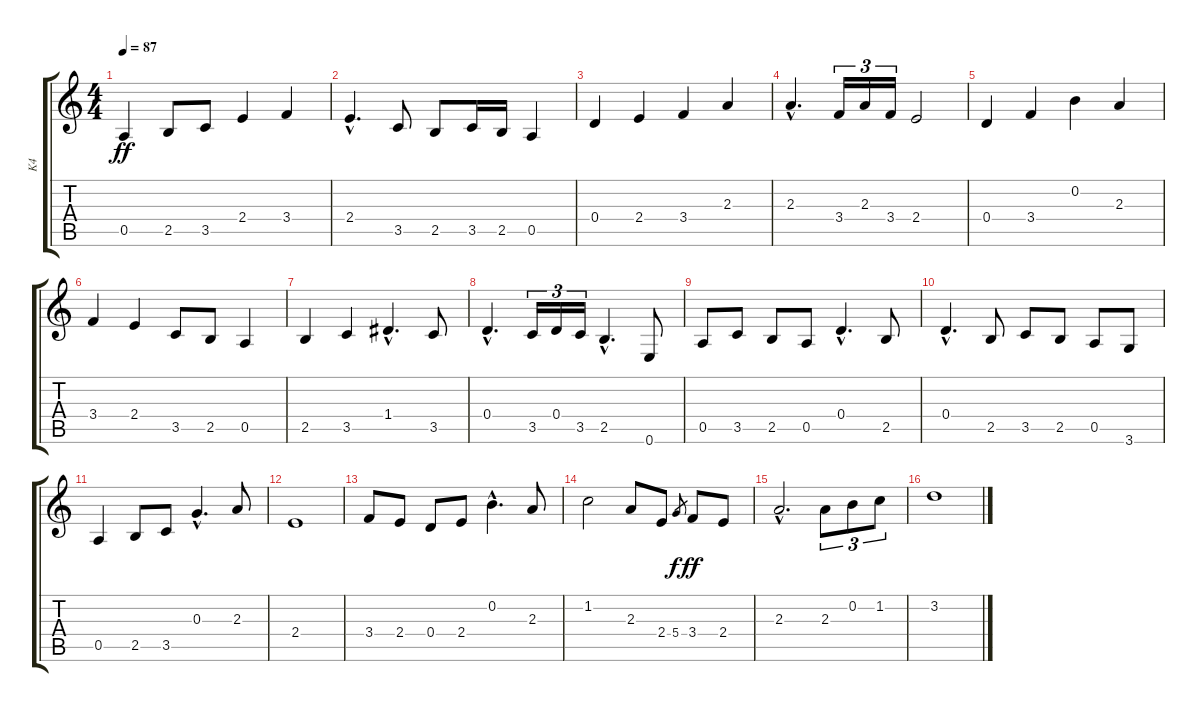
\track ("K4" "K4") {instrument stringensemble1}
\staff {score tabs}
\tuning (E5 B4 G4 D4 A3 E3) {hide}
\ts (4 4)
\tempo 87
\clef g2
\ks c
0.5.4{dy ff instrument stringensemble1} 2.5.8 3.5.8 2.4.4 3.4.4 |
2.4{hac}.4{d} 3.5.8 2.5.8 3.5.16 2.5.16 0.5.4 |
0.4.4 2.4.4 3.4.4 2.3.4 |
2.3{hac}.4{d} 3.4.16{tu (3 2)} 2.3.16{tu (3 2)} 3.4.16{tu (3 2)} 2.4.2 |
0.4.4 3.4.4 0.2.4 2.3.4 |
3.4.4 2.4.4 3.5.8 2.5.8 0.5.4 |
2.5.4 3.5.4 1.4{hac}.4{d} 3.5.8 |
0.4{hac}.4{d} 3.5.16{tu (3 2)} 0.4.16{tu (3 2)} 3.5.16{tu (3 2)} 2.5{hac}.4{d} 0.6.8 |
0.5.8 3.5.8 2.5.8 0.5.8 0.4{hac}.4{d} 2.5.8 |
0.4{hac}.4{d} 2.5.8 3.5.8 2.5.8 0.5.8 3.6.8 |
0.5.4 2.5.8 3.5.8 0.3{hac}.4{d} 2.3.8 |
2.4.1 |
3.4.8 2.4.8 0.4.8 2.4.8 0.2{hac}.4{d} 2.3.8 |
1.2.2 2.3.8 2.4.8 5.4.8{gr dy f} 3.4.8{dy ff} 2.4.8 |
2.3{hac}.2{d} 2.3.8{tu (3 2)} 0.2.8{tu (3 2)} 1.2.8{tu (3 2)} |
3.2.1
